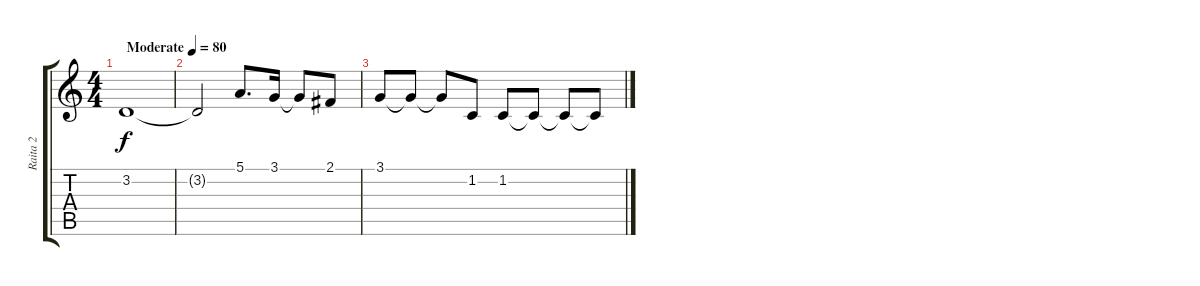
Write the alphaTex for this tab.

\track ("Raita 2" "Raita 2") {instrument harmonica}
\staff {score tabs}
\tuning (E4 B3 G3 D3 A2 E2) {hide}
\ts (4 4)
\tempo (80 "Moderate")
\clef g2
\ks c
3.2.1{dy f instrument harmonica} |
3.2{t}.2 5.1.8{d} 3.1.16 3.1{t}.8 2.1.8 |
3.1.8 3.1{t}.8 3.1{t}.8 1.2.8 1.2.8{volume 0} 1.2{t}.8 1.2{t}.8 1.2{t}.8
